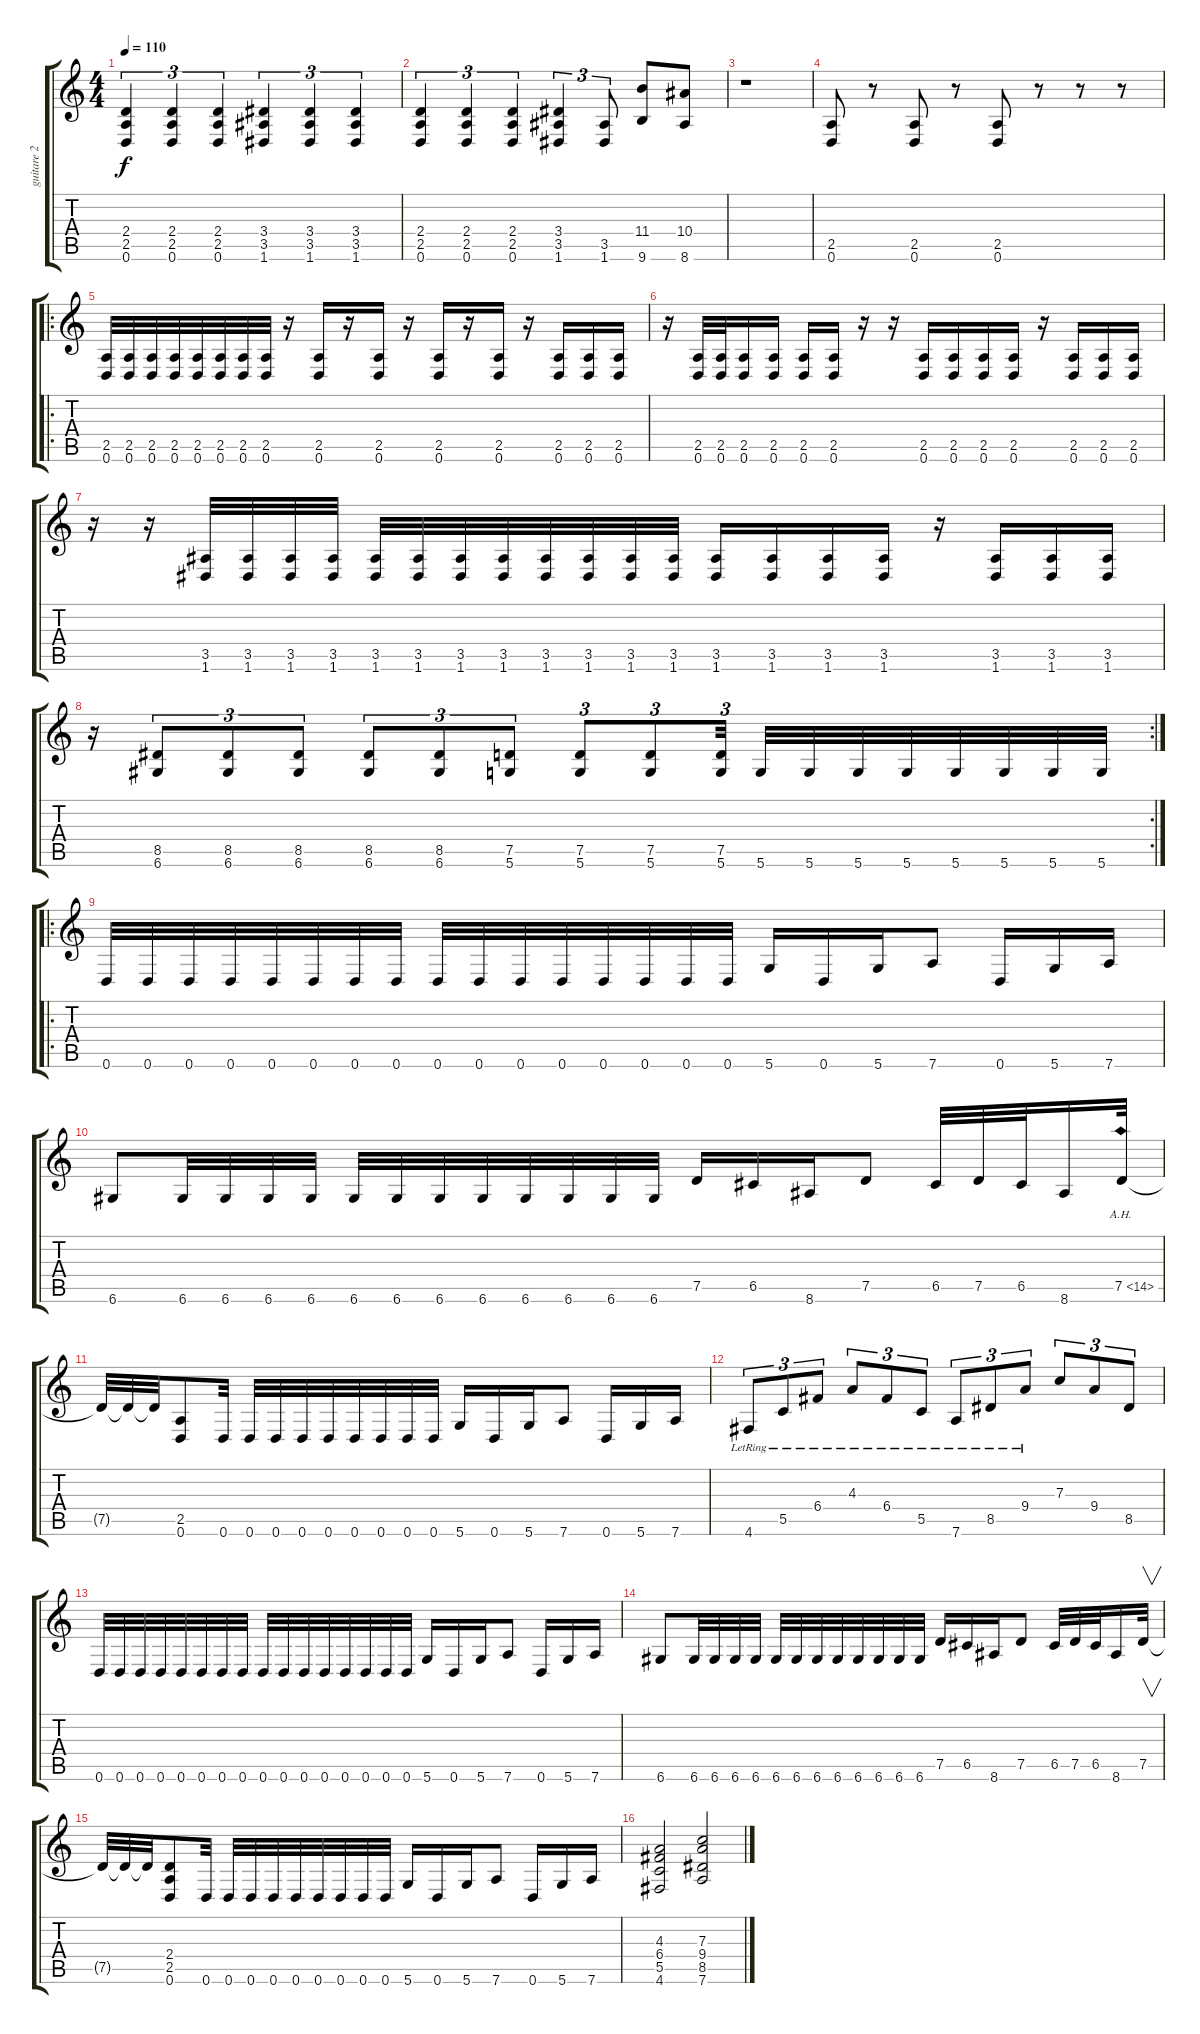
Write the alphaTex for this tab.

\track ("guitare 2" "guitare 2") {instrument overdrivenguitar}
\staff {score tabs}
\tuning (D4 A3 F3 C3 G2 D2) {hide}
\ts (4 4)
\tempo 110
\clef g2
\ks c
(2.4 2.5 0.6).4{tu (3 2) dy f} (2.4 2.5 0.6).4{tu (3 2)} (2.4 2.5 0.6).4{tu (3 2)} (3.4 3.5 1.6).4{tu (3 2)} (3.4 3.5 1.6).4{tu (3 2)} (3.4 3.5 1.6).4{tu (3 2)} |
(2.4 2.5 0.6).4{tu (3 2)} (2.4 2.5 0.6).4{tu (3 2)} (2.4 2.5 0.6).4{tu (3 2)} (3.4 3.5 1.6).4{tu (3 2)} (3.5 1.6).8{tu (3 2)} (11.4 9.6).8 (10.4 8.6).8 |
r.1 |
(2.5 0.6).8 r.8 (2.5 0.6).8 r.8 (2.5 0.6).8 r.8 r.8 r.8 |
\ro
(2.5 0.6).32 (2.5 0.6).32 (2.5 0.6).32 (2.5 0.6).32 (2.5 0.6).32 (2.5 0.6).32 (2.5 0.6).32 (2.5 0.6).32 r.16 (2.5 0.6).16 r.16 (2.5 0.6).16 r.16 (2.5 0.6).16 r.16 (2.5 0.6).16 r.16 (2.5 0.6).16 (2.5 0.6).16 (2.5 0.6).16 |
r.16 (2.5 0.6).32 (2.5 0.6).32 (2.5 0.6).16 (2.5 0.6).16 (2.5 0.6).16 (2.5 0.6).16 r.16 r.16 (2.5 0.6).16 (2.5 0.6).16 (2.5 0.6).16 (2.5 0.6).16 r.16 (2.5 0.6).16 (2.5 0.6).16 (2.5 0.6).16 |
r.16 r.16 (3.5 1.6).32 (3.5 1.6).32 (3.5 1.6).32 (3.5 1.6).32 (3.5 1.6).32 (3.5 1.6).32 (3.5 1.6).32 (3.5 1.6).32 (3.5 1.6).32 (3.5 1.6).32 (3.5 1.6).32 (3.5 1.6).32 (3.5 1.6).16 (3.5 1.6).16 (3.5 1.6).16 (3.5 1.6).16 r.16 (3.5 1.6).16 (3.5 1.6).16 (3.5 1.6).16 |
\rc 2
r.16 (8.5 6.6).8{tu (3 2)} (8.5 6.6).8{tu (3 2)} (8.5 6.6).8{tu (3 2)} (8.5 6.6).8{tu (3 2)} (8.5 6.6).8{tu (3 2)} (7.5 5.6).8{tu (3 2)} (7.5 5.6).8{tu (3 2)} (7.5 5.6).8{tu (3 2)} (7.5 5.6).32{tu (3 2)} 5.6.32 5.6.32 5.6.32 5.6.32 5.6.32 5.6.32 5.6.32 5.6.32 |
\ro
0.6.32 0.6.32 0.6.32 0.6.32 0.6.32 0.6.32 0.6.32 0.6.32 0.6.32 0.6.32 0.6.32 0.6.32 0.6.32 0.6.32 0.6.32 0.6.32 5.6.16 0.6.16 5.6.16 7.6.8 0.6.16 5.6.16 7.6.16 |
6.6.8 6.6.32 6.6.32 6.6.32 6.6.32 6.6.32 6.6.32 6.6.32 6.6.32 6.6.32 6.6.32 6.6.32 6.6.32 7.5.16 6.5.16 8.6.16 7.5.8 6.5.32 7.5.32 6.5.32 8.6.16 7.5{ah 7}.32 |
7.5{t}.32 7.5{t}.32 7.5{t}.32 (2.5 0.6).8 0.6.32 0.6.32 0.6.32 0.6.32 0.6.32 0.6.32 0.6.32 0.6.32 0.6.32 5.6.16 0.6.16 5.6.16 7.6.8 0.6.16 5.6.16 7.6.16 |
4.6{lr}.8{tu (3 2)} 5.5{lr}.8{tu (3 2)} 6.4{lr}.8{tu (3 2)} 4.3{lr}.8{tu (3 2)} 6.4{lr}.8{tu (3 2)} 5.5{lr}.8{tu (3 2)} 7.6{lr}.8{tu (3 2)} 8.5{lr}.8{tu (3 2)} 9.4{lr}.8{tu (3 2)} 7.3.8{tu (3 2)} 9.4.8{tu (3 2)} 8.5.8{tu (3 2)} |
0.6.32 0.6.32 0.6.32 0.6.32 0.6.32 0.6.32 0.6.32 0.6.32 0.6.32 0.6.32 0.6.32 0.6.32 0.6.32 0.6.32 0.6.32 0.6.32 5.6.16 0.6.16 5.6.16 7.6.8 0.6.16 5.6.16 7.6.16 |
6.6.8 6.6.32 6.6.32 6.6.32 6.6.32 6.6.32 6.6.32 6.6.32 6.6.32 6.6.32 6.6.32 6.6.32 6.6.32 7.5.16 6.5.16 8.6.16 7.5.8 6.5.32 7.5.32 6.5.32 8.6.16 7.5.32{v} |
7.5{t}.32 7.5{t}.32 7.5{t}.32 (2.4 2.5 0.6).8 0.6.32 0.6.32 0.6.32 0.6.32 0.6.32 0.6.32 0.6.32 0.6.32 0.6.32 5.6.16 0.6.16 5.6.16 7.6.8 0.6.16 5.6.16 7.6.16 |
(4.3 6.4 5.5 4.6).2 (7.3 9.4 8.5 7.6).2
